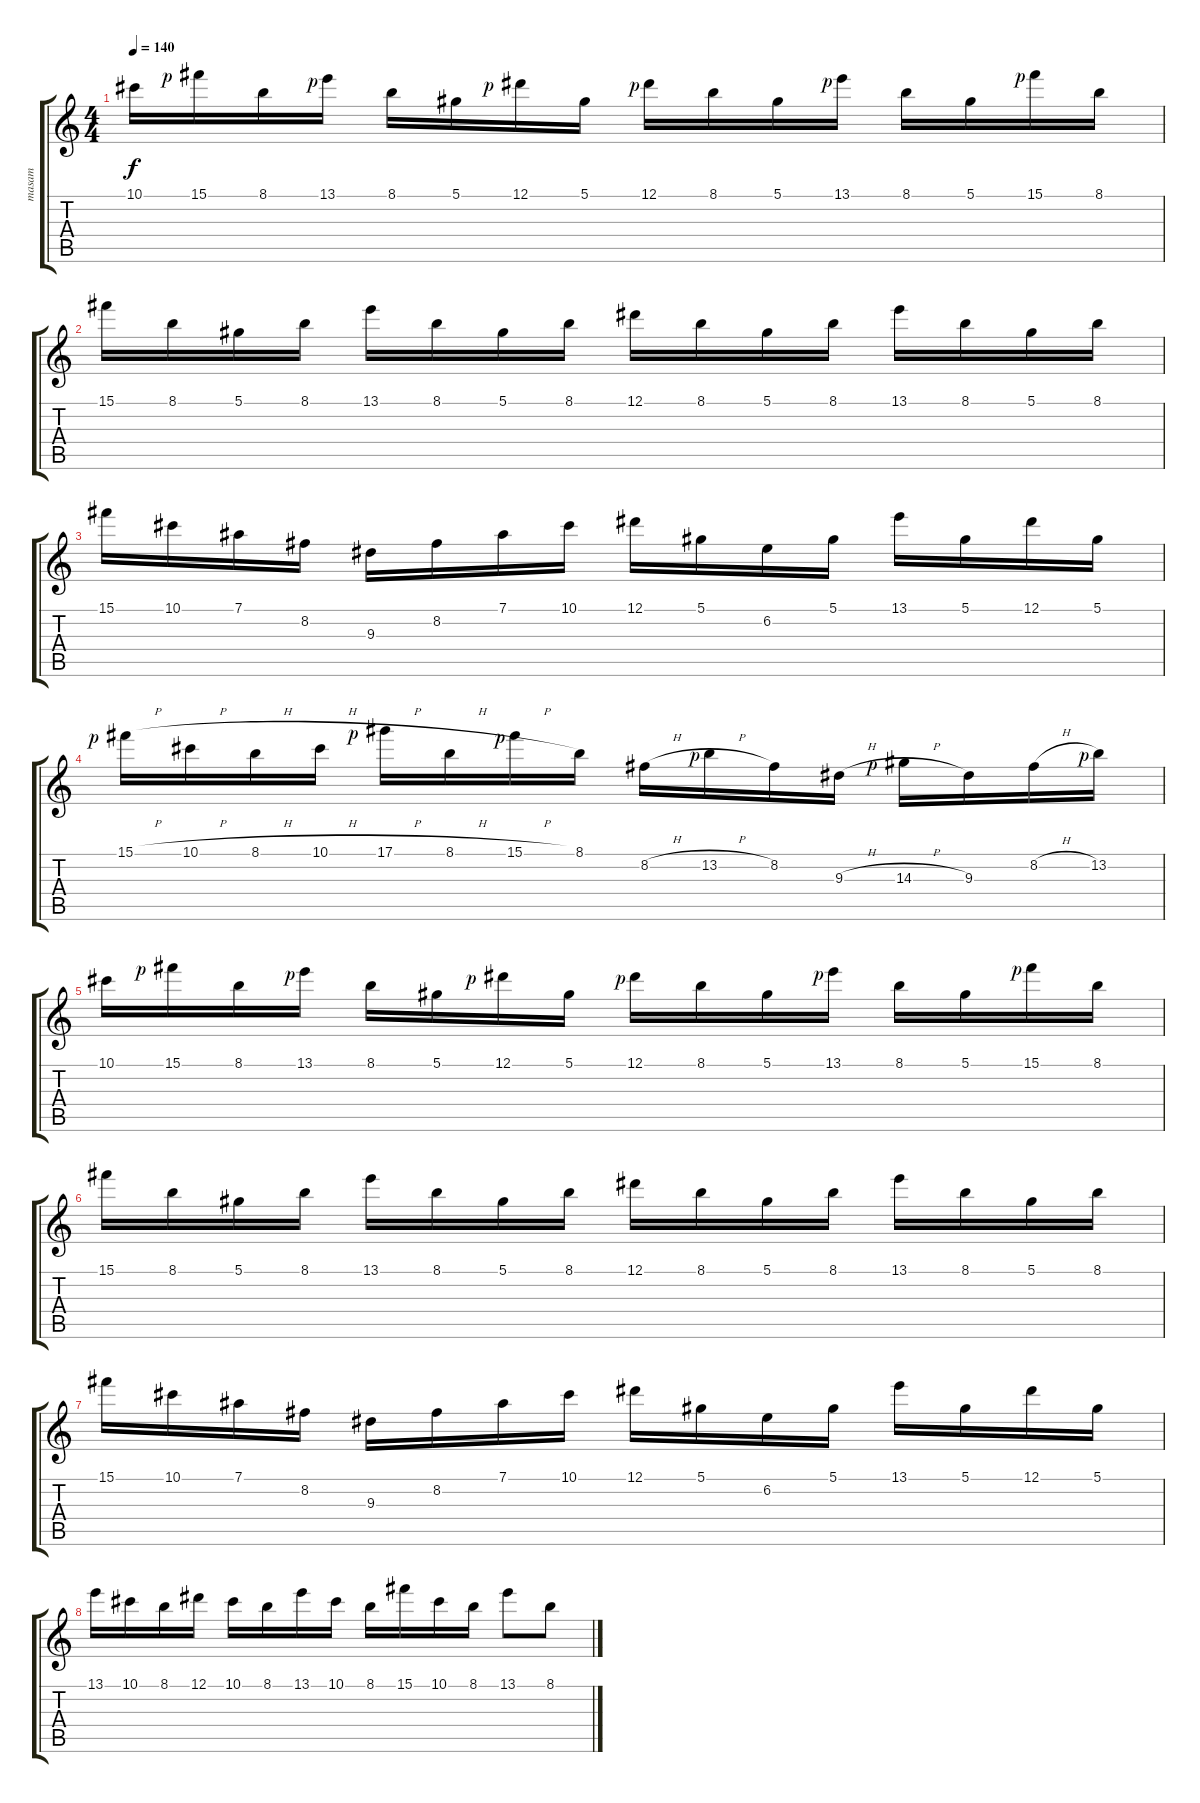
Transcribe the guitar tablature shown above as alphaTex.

\track ("masam" "masam") {instrument distortionguitar}
\staff {score tabs}
\tuning (Eb4 Bb3 Gb3 Db3 Ab2 Eb2) {hide}
\ts (4 4)
\tempo 140
\clef g2
\ks aminor
10.1.16{dy f} 15.1{rf 1}.16 8.1.16 13.1{rf 1}.16 8.1.16 5.1.16 12.1{rf 1}.16 5.1.16 12.1{rf 1}.16 8.1.16 5.1.16 13.1{rf 1}.16 8.1.16 5.1.16 15.1{rf 1}.16 8.1.16 |
15.1.16 8.1.16 5.1.16 8.1.16 13.1.16 8.1.16 5.1.16 8.1.16 12.1.16 8.1.16 5.1.16 8.1.16 13.1.16 8.1.16 5.1.16 8.1.16 |
15.1.16 10.1.16 7.1.16 8.2.16 9.3.16 8.2.16 7.1.16 10.1.16 12.1.16 5.1.16 6.2.16 5.1.16 13.1.16 5.1.16 12.1.16 5.1.16 |
15.1{h rf 1}.16 10.1{h}.16 8.1{h}.16 10.1{h}.16 17.1{h rf 1}.16 8.1{h}.16 15.1{h rf 1}.16 8.1.16 8.2{h}.16 13.2{h rf 1}.16 8.2.16 9.3{h}.16 14.3{h rf 1}.16 9.3.16 8.2{h}.16 13.2{rf 1}.16 |
10.1.16 15.1{rf 1}.16 8.1.16 13.1{rf 1}.16 8.1.16 5.1.16 12.1{rf 1}.16 5.1.16 12.1{rf 1}.16 8.1.16 5.1.16 13.1{rf 1}.16 8.1.16 5.1.16 15.1{rf 1}.16 8.1.16 |
15.1.16 8.1.16 5.1.16 8.1.16 13.1.16 8.1.16 5.1.16 8.1.16 12.1.16 8.1.16 5.1.16 8.1.16 13.1.16 8.1.16 5.1.16 8.1.16 |
15.1.16 10.1.16 7.1.16 8.2.16 9.3.16 8.2.16 7.1.16 10.1.16 12.1.16 5.1.16 6.2.16 5.1.16 13.1.16 5.1.16 12.1.16 5.1.16 |
13.1.16 10.1.16 8.1.16 12.1.16 10.1.16 8.1.16 13.1.16 10.1.16 8.1.16 15.1.16 10.1.16 8.1.16 13.1.8 8.1.8
